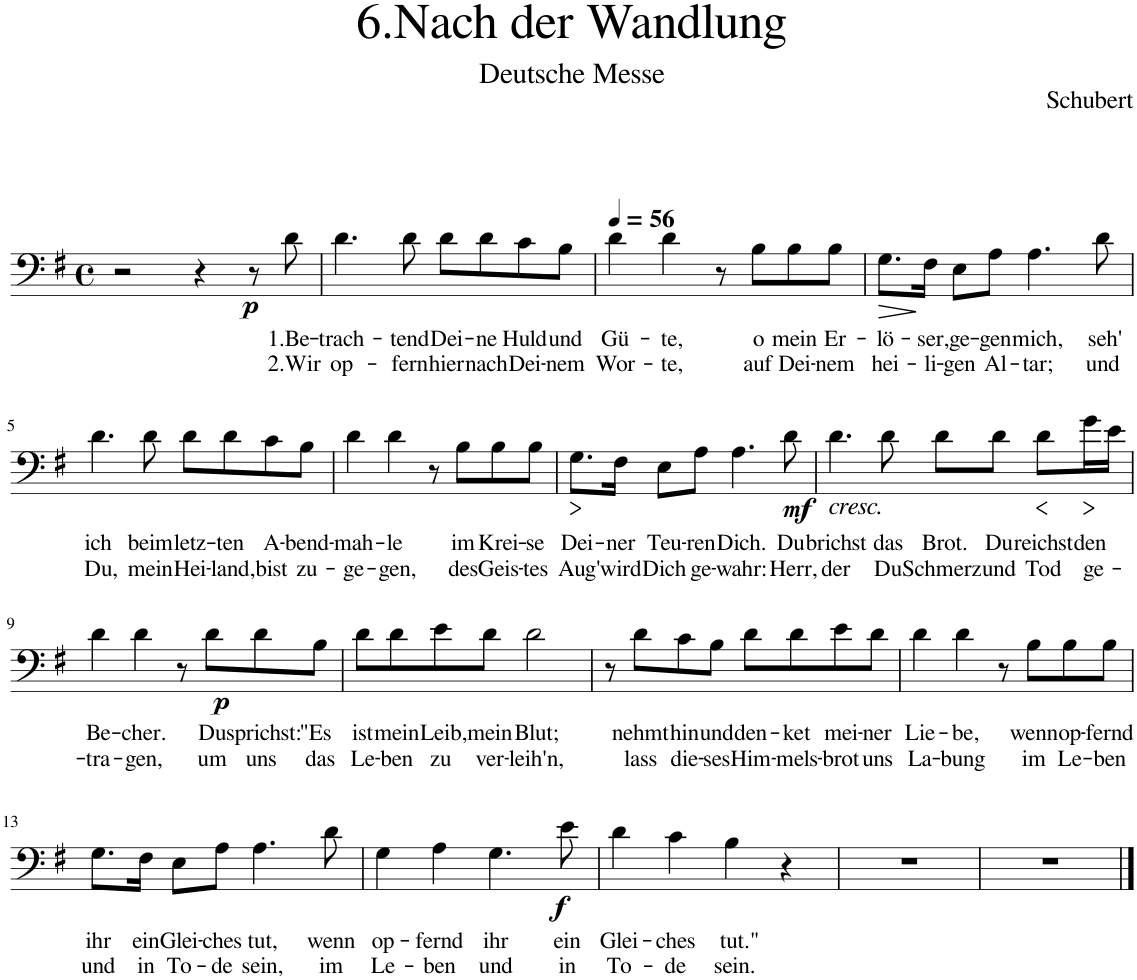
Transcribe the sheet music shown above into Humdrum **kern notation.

**kern	**text	**text	**dynam
*part1	*part1	*part1	*part1
*staff1	*staff1	*staff1	*staff1
*I"Piano	*	*	*
*I'Pno.	*	*	*
*clefF4	*	*	*
*k[f#]	*	*	*
*M4/4	*	*	*
*met(c)	*	*	*
=1	=1	=1	=1
2r	.	.	.
4r	.	.	.
!	!	!	!LO:DY:b
8r	.	.	p
!	!LO:LY:b	!LO:LY:b	!
8d\	1.Be-	2.Wir	.
=2	=2	=2	=2
!	!LO:LY:b	!LO:LY:b	!
4.d\	-trach-	op-	.
!	!LO:LY:b	!LO:LY:b	!
8d\	-tend	-fern	.
!	!LO:LY:b	!LO:LY:b	!
8d\L	Dei-	hier	.
!	!LO:LY:b	!LO:LY:b	!
8d\	-ne	nach	.
!	!LO:LY:b	!LO:LY:b	!
8c\	Huld	Dei-	.
!	!LO:LY:b	!LO:LY:b	!
8B\J	und	-nem	.
=3	=3	=3	=3
*MM56	*	*	*
!	!LO:LY:b	!LO:LY:b	!
4d\	Gü-	Wor-	.
!	!LO:LY:b	!LO:LY:b	!
4d\	-te,	-te,	.
8r	.	.	.
!	!LO:LY:b	!LO:LY:b	!
8B\L	o	auf	.
!	!LO:LY:b	!LO:LY:b	!
8B\	mein	Dei-	.
!	!LO:LY:b	!LO:LY:b	!
8B\J	Er-	-nem	.
=4	=4	=4	=4
!	!LO:LY:b	!LO:LY:b	!LO:HP:b
8.G\L	-lö-	hei-	>
!	!LO:LY:b	!LO:LY:b	!
16F#\Jk	-ser,	-li-	.
!	!LO:LY:b	!LO:LY:b	!
8E\L	ge-	-gen	.
!	!LO:LY:b	!LO:LY:b	!
8A\J	-gen	Al-	.
!	!LO:LY:b	!LO:LY:b	!
4.A\	mich,	-tar;	.
!	!LO:LY:b	!LO:LY:b	!
8d\	seh'	und	.
.	.	.	]
!!LO:LB:g=z
=5	=5	=5	=5
!	!LO:LY:b	!LO:LY:b	!
4.d\	ich	Du,	.
!	!LO:LY:b	!LO:LY:b	!
8d\	beim	mein	.
!	!LO:LY:b	!LO:LY:b	!
8d\L	letz-	Hei-	.
!	!LO:LY:b	!LO:LY:b	!
8d\	-ten	-land,	.
!	!LO:LY:b	!LO:LY:b	!
8c\	A-	bist	.
!	!LO:LY:b	!LO:LY:b	!
8B\J	-bend-	zu-	.
=6	=6	=6	=6
!	!LO:LY:b	!LO:LY:b	!
4d\	-mah-	-ge-	.
!	!LO:LY:b	!LO:LY:b	!
4d\	-le	-gen,	.
8r	.	.	.
!	!LO:LY:b	!LO:LY:b	!
8B\L	im	des	.
!	!LO:LY:b	!LO:LY:b	!
8B\	Krei-	Geis-	.
!	!LO:LY:b	!LO:LY:b	!
8B\J	-se	-tes	.
=7	=7	=7	=7
!	!LO:LY:b	!LO:LY:b	!LO:HP:b
8.G\L	Dei-	Aug'	>
!	!LO:LY:b	!LO:LY:b	!
16F#\Jk	-ner	wird	.
!	!LO:LY:b	!LO:LY:b	!
8E\L	Teu-	Dich	.
!	!LO:LY:b	!LO:LY:b	!
8A\J	-ren	ge-	.
!	!LO:LY:b	!LO:LY:b	!
4.A\	Dich.	-wahr:	.
!	!LO:LY:b	!LO:LY:b	!LO:DY:b
8d\	Du	Herr,	mf
.	.	.	]
=8	=8	=8	=8
!LO:TX:b:i:t=cresc.	!	!	!
!	!LO:LY:b	!LO:LY:b	!
4.d\	brichst	der	.
!	!LO:LY:b	!LO:LY:b	!
8d\	das	Du	.
!	!LO:LY:b	!LO:LY:b	!
8d\L	Brot.	Schmerz	.
!	!LO:LY:b	!LO:LY:b	!
8d\J	Du	und	.
!	!LO:LY:b	!LO:LY:b	!LO:HP:b
8d\L	reichst	Tod	<
!	!LO:LY:b	!LO:LY:b	!LO:HP:b
16g\L	den	ge-	>
16e\JJ	.	.	.
.	.	.	[ ]
!!LO:LB:g=z
=9	=9	=9	=9
!	!LO:LY:b	!LO:LY:b	!
4d\	Be-	-tra-	.
!	!LO:LY:b	!LO:LY:b	!
4d\	-cher.	-gen,	.
8r	.	.	.
!	!LO:LY:b	!LO:LY:b	!LO:DY:b
8d\L	Du	um	p
!	!LO:LY:b	!LO:LY:b	!
8d\	sprichst:	uns	.
!	!LO:LY:b	!LO:LY:b	!
8B\J	"Es	das	.
=10	=10	=10	=10
!	!LO:LY:b	!LO:LY:b	!
8d\L	ist	Le-	.
!	!LO:LY:b	!LO:LY:b	!
8d\	mein	-ben	.
!	!LO:LY:b	!LO:LY:b	!
8e\	Leib,	zu	.
!	!LO:LY:b	!LO:LY:b	!
8d\J	mein	ver-	.
!	!LO:LY:b	!LO:LY:b	!
2d\	Blut;	-leih'n,	.
=11	=11	=11	=11
8r	.	.	.
!	!LO:LY:b	!LO:LY:b	!
8d\L	nehmt	lass	.
!	!LO:LY:b	!LO:LY:b	!
8c\	hin	die-	.
!	!LO:LY:b	!LO:LY:b	!
8B\J	und	-ses	.
!	!LO:LY:b	!LO:LY:b	!
8d\L	den-	Him-	.
!	!LO:LY:b	!LO:LY:b	!
8d\	-ket	-mels-	.
!	!LO:LY:b	!LO:LY:b	!
8e\	mei-	-brot	.
!	!LO:LY:b	!LO:LY:b	!
8d\J	-ner	uns	.
=12	=12	=12	=12
!	!LO:LY:b	!LO:LY:b	!
4d\	Lie-	La-	.
!	!LO:LY:b	!LO:LY:b	!
4d\	-be,	-bung	.
8r	.	.	.
!	!LO:LY:b	!LO:LY:b	!
8B\L	wenn	im	.
!	!LO:LY:b	!LO:LY:b	!
8B\	op-	Le-	.
!	!LO:LY:b	!LO:LY:b	!
8B\J	-fernd	-ben	.
!!LO:LB:g=z
=13	=13	=13	=13
!	!LO:LY:b	!LO:LY:b	!
8.G\L	ihr	und	.
!	!LO:LY:b	!LO:LY:b	!
16F#\Jk	ein	in	.
!	!LO:LY:b	!LO:LY:b	!
8E\L	Glei-	To-	.
!	!LO:LY:b	!LO:LY:b	!
8A\J	-ches	-de	.
!	!LO:LY:b	!LO:LY:b	!
4.A\	tut,	sein,	.
!	!LO:LY:b	!LO:LY:b	!
8d\	wenn	im	.
=14	=14	=14	=14
!	!LO:LY:b	!LO:LY:b	!
4G\	op-	Le-	.
!	!LO:LY:b	!LO:LY:b	!
4A\	-fernd	-ben	.
!	!LO:LY:b	!LO:LY:b	!
4.G\	ihr	und	.
!	!LO:LY:b	!LO:LY:b	!LO:DY:b
8e\	ein	in	f
=15	=15	=15	=15
!	!LO:LY:b	!LO:LY:b	!
4d\	Glei-	To-	.
!	!LO:LY:b	!LO:LY:b	!
4c\	-ches	-de	.
!	!LO:LY:b	!LO:LY:b	!
4B\	tut."	sein.	.
4r	.	.	.
=16	=16	=16	=16
1r	.	.	.
=17	=17	=17	=17
1r	.	.	.
==	==	==	==
*-	*-	*-	*-
